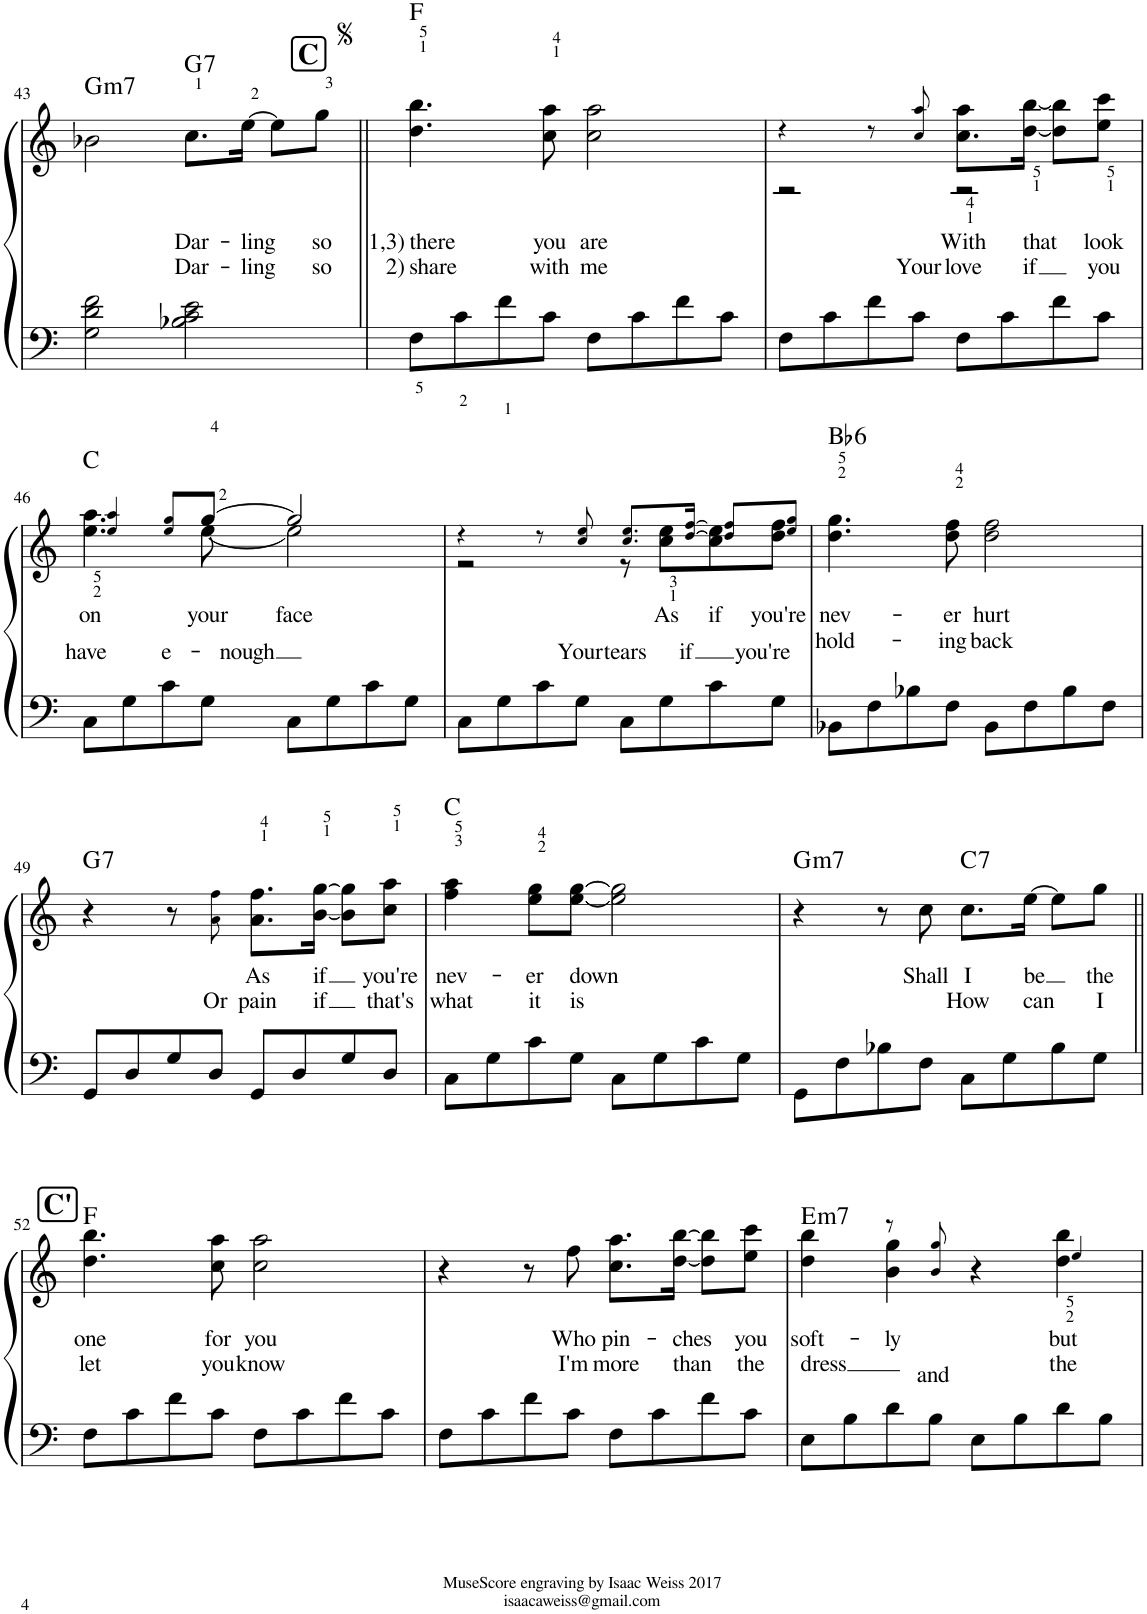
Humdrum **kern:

**kern	**kern	**text	**text	**harte
*part1	*part1	*part1	*part1	*part1
*staff2	*staff1	*staff1	*staff1	*
*I"Piano	*	*	*	*
*I'Pno.	*	*	*	*
!!LO:PB:g=z
*clefF4	*clefG2	*	*	*
*k[]	*k[]	*	*	*
*M4/4	*M4/4	*	*	*
*met(c)	*met(c)	*	*	*
=43	=43	=43	=43	=43
!	!	!	!	!LO:H:kt=m7
2G\ 2d\ 2f\	2b-X\	.	.	G:min7
!	!	!LO:LY:b	!LO:LY:b	!LO:H:kt=7
2B-X\ 2c\ 2e\	8.cc\L	Dar-	Dar-	G:7
!	!	!LO:LY:b	!LO:LY:b	!
.	[16ee\Jk	-ling	-ling	.
.	8ee\L]	.	.	.
!	!	!LO:LY:b	!LO:LY:b	!
.	8gg\J	so	so	.
!!LO:REH:place=s1:a:B:cj:fs=14:t=C
=44||	=44||	=44||	=44||	=44||
!	!	!LO:LY:b	!LO:LY:b	!
8F<\L	4.dd\ 4.bb\	1,3) there	2) share	F:maj
8c<\	.	.	.	.
8f<\	.	.	.	.
!	!	!LO:LY:b	!LO:LY:b	!
8c\J	8cc\ 8aa\	you	with	.
!	!	!LO:LY:b	!LO:LY:b	!
8F\L	2cc\ 2aa\	are	me	.
8c\	.	.	.	.
8f\	.	.	.	.
8c\J	.	.	.	.
=45	=45	=45	=45	=45
*	*^	*	*	*
8F\L	4r	2r	.	.	.
8c\	.	.	.	.	.
8f\	8r	.	.	.	.
!	!	!	!	!LO:LY:b	!
8c\J	8cc!/ 8aa!/	.	.	Your	.
!	!	!	!LO:LY:b	!LO:LY:b	!
8F\L	8.cc\ 8.aa\L	2r	With	love	.
8c\	.	.	.	.	.
!	!	!	!LO:LY:b	!LO:LY:b	!
.	[16dd\ [16bb\Jk	.	that	if	.
8f\	8dd\] 8bb\]L	.	.	.	.
!	!	!	!LO:LY:b	!LO:LY:b	!
8c\J	8ee\ 8ccc\J	.	look	you	.
!!LO:LB:g=z	!!
=46	=46	=46	=46	=46	=46
!	!	!	!LO:LY:b	!	!
!	!	!	!LO:LY:b	!	!
8C\L	4ee!/ 4aa!/	4.ee\ 4.aa\	on	.	C:maj
8G\	.	.	.	.	.
!	!	!	!LO:LY:b	!	!
8c\	8ee!/ 8gg!/L	.	e-	.	.
!	!	!	!LO:LY:b	!	!
!	!	!	!LO:LY:b	!	!
8G\J	[8gg/J	[8ee\	your	.	.
!	!	!	!LO:LY:b	!	!
8C\L	2gg/]	2ee\]	face	.	.
8G\	.	.	.	.	.
8c\	.	.	.	.	.
8G\J	.	.	.	.	.
=47	=47	=47	=47	=47	=47
8C\L	4r	2r	.	.	.
8G\	.	.	.	.	.
8c\	8r	.	.	.	.
!	!	!	!LO:LY:b	!	!
8G\J	8cc!/ 8ee!/	.	Your	.	.
!	!	!	!LO:LY:b	!	!
8C\L	8.cc!/ 8.ee!/L	8r	tears	.	.
!	!	!	!LO:LY:b	!	!
8G\	.	8cc\ 8ee\L	As	.	.
!	!	!	!LO:LY:b	!	!
.	[16dd!/ [16ff!/Jk	.	if	.	.
!	!	!	!LO:LY:b	!	!
8c\	8dd!/] 8ff!/]L	8cc\ 8ee\	if	.	.
!	!	!	!LO:LY:b	!	!
!	!	!	!LO:LY:b	!	!
8G\J	8ee!/ 8gg!/J	8dd\ 8ff\J	you're	.	.
=48	=48	=48	=48	=48	=48
!	!	!	!LO:LY:b	!LO:LY:b	!LO:H:kt=6
*	*v	*v	*	*	*
8BB-X\L	4.dd\ 4.gg\	nev-	hold-	Bb:maj6
8F\	.	.	.	.
8B-X\	.	.	.	.
!	!	!LO:LY:b	!LO:LY:b	!
8F\J	8dd\ 8ff\	-er	-ing	.
!	!	!LO:LY:b	!LO:LY:b	!
8BB-\L	2dd\ 2ff\	hurt	back	.
8F\	.	.	.	.
8B-\	.	.	.	.
8F\J	.	.	.	.
!!LO:LB:g=z
=49	=49	=49	=49	=49
!	!	!	!	!LO:H:kt=7
8GG/L	4r	.	.	G:7
8D/	.	.	.	.
8G/	8r	.	.	.
!	!	!	!LO:LY:b	!
8D/J	8a!\ 8ff!\	.	Or	.
!	!	!LO:LY:b	!LO:LY:b	!
8GG/L	8.a\ 8.ff\L	As	pain	.
8D/	.	.	.	.
!	!	!LO:LY:b	!LO:LY:b	!
.	[16b\ [16gg\Jk	if	if	.
8G/	8b\] 8gg\]L	.	.	.
!	!	!LO:LY:b	!LO:LY:b	!
8D/J	8cc\ 8aa\J	you're	that's	.
=50	=50	=50	=50	=50
!	!	!LO:LY:b	!LO:LY:b	!
8C\L	4ff\ 4aa\	nev-	what	C:maj
8G\	.	.	.	.
!	!	!LO:LY:b	!LO:LY:b	!
8c\	8ee\ 8gg\L	-er	it	.
!	!	!LO:LY:b	!LO:LY:b	!
8G\J	[8ee\ [8gg\J	down	is	.
8C\L	2ee\] 2gg\]	.	.	.
8G\	.	.	.	.
8c\	.	.	.	.
8G\J	.	.	.	.
=51	=51	=51	=51	=51
!	!	!	!	!LO:H:kt=m7
8GG\L	4r	.	.	G:min7
8F\	.	.	.	.
8B-X\	8r	.	.	.
!	!	!LO:LY:b	!	!
8F\J	8cc\	Shall	.	.
!	!	!LO:LY:b	!LO:LY:b	!LO:H:kt=7
8C\L	8.cc\L	I	How	C:7
8G\	.	.	.	.
!	!	!LO:LY:b	!LO:LY:b	!
.	[16ee\Jk	be	can	.
8B-\	8ee\L]	.	.	.
!	!	!LO:LY:b	!LO:LY:b	!
8G\J	8gg\J	the	I	.
!!LO:LB:g=z
!!LO:REH:place=s1:a:B:cj:fs=14:t=C'
=52||	=52||	=52||	=52||	=52||
!	!	!LO:LY:b	!LO:LY:b	!
8F\L	4.dd\ 4.bb\	one	let	F:maj
8c\	.	.	.	.
8f\	.	.	.	.
!	!	!LO:LY:b	!LO:LY:b	!
8c\J	8cc\ 8aa\	for	you	.
!	!	!LO:LY:b	!LO:LY:b	!
8F\L	2cc\ 2aa\	you	know	.
8c\	.	.	.	.
8f\	.	.	.	.
8c\J	.	.	.	.
=53	=53	=53	=53	=53
8F\L	4r	.	.	.
8c\	.	.	.	.
8f\	8r	.	.	.
!	!	!LO:LY:b	!LO:LY:b	!
8c\J	8ff\	Who	I'm	.
!	!	!LO:LY:b	!LO:LY:b	!
8F\L	8.cc\ 8.aa\L	pin-	more	.
8c\	.	.	.	.
!	!	!LO:LY:b	!LO:LY:b	!
.	[16dd\ [16bb\Jk	-ches	than	.
8f\	8dd\] 8bb\]L	.	.	.
!	!	!LO:LY:b	!LO:LY:b	!
8c\J	8ee\ 8ccc\J	you	the	.
=54	=54	=54	=54	=54
*	*^	*	*	*
!	!	!	!LO:LY:b	!LO:LY:b	!LO:H:kt=m7
8E\L	4ryy	4dd\ 4bb\	soft-	dress	E:min7
8B\	.	.	.	.	.
!	!	!	!LO:LY:b	!	!
8d\	8r	4b\ 4gg\	-ly	.	.
!	!	!	!LO:LY:b	!	!
8B\J	8b!/ 8gg!/	.	and	.	.
8E\L	4r	4ryy	.	.	.
8B\	.	.	.	.	.
!	!	!	!LO:LY:b	!LO:LY:b	!
8d\	4ee!/	4dd\ 4bb\	but	the	.
8B\J	.	.	.	.	.
*	*v	*v	*	*	*
=	=	=	=	=
*-	*-	*-	*-	*-
